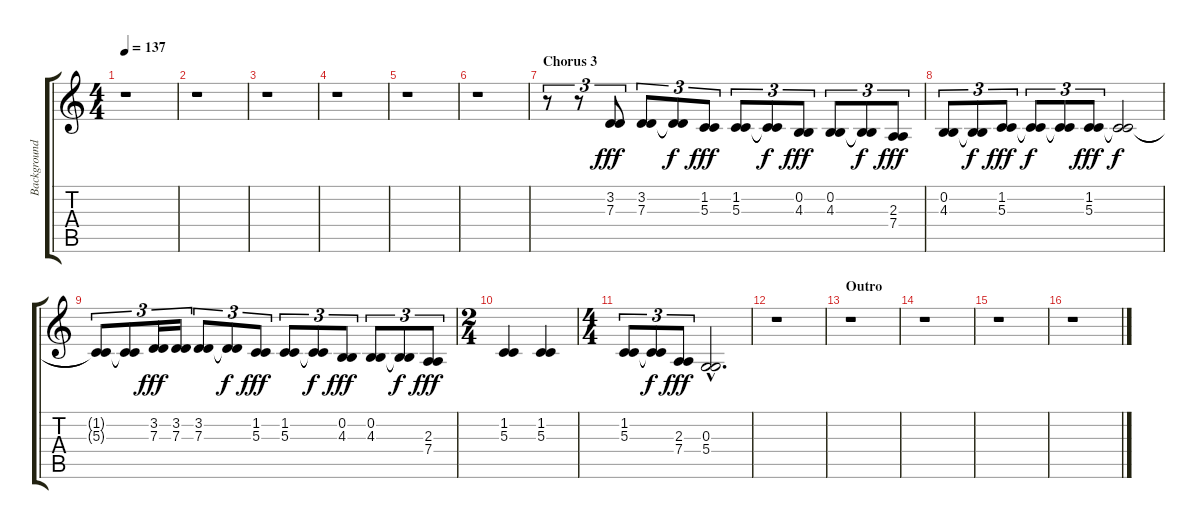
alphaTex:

\track ("Background Vocals" "Background") {instrument lead1square}
\staff {score tabs}
\tuning (E4 B3 G3 D3 A2 E2) {hide}
\ts (4 4)
\tempo 137
\clef g2
\ks c
r.1{dy f} |
r.1 |
r.1 |
r.1 |
r.1 |
r.1 |
\section ("" "Chorus 3")
r.8{tu (3 2)} r.8{tu (3 2)} (3.2 7.3).8{tu (3 2) dy fff} (3.2 7.3).8{tu (3 2)} (3.2{t} 7.3{t}).8{tu (3 2) dy f} (1.2 5.3).8{tu (3 2) dy fff} (1.2 5.3).8{tu (3 2)} (1.2{t} 5.3{t}).8{tu (3 2) dy f} (0.2 4.3).8{tu (3 2) dy fff} (0.2 4.3).8{tu (3 2)} (0.2{t} 4.3{t}).8{tu (3 2) dy f} (2.3 7.4).8{tu (3 2) dy fff} |
(0.2 4.3).8{tu (3 2)} (0.2{t} 4.3{t}).8{tu (3 2) dy f} (1.2 5.3).8{tu (3 2) dy fff} (1.2{t} 5.3{t}).8{tu (3 2) dy f} (1.2{t} 5.3{t}).8{tu (3 2)} (1.2 5.3).8{tu (3 2) dy fff} (1.2{t} 5.3{t}).2{dy f} |
(1.2{t} 5.3{t}).8{tu (3 2)} (1.2{t} 5.3{t}).8{tu (3 2)} (3.2 7.3).16{tu (3 2) dy fff} (3.2 7.3).16{tu (3 2)} (3.2 7.3).8{tu (3 2)} (3.2{t} 7.3{t}).8{tu (3 2) dy f} (1.2 5.3).8{tu (3 2) dy fff} (1.2 5.3).8{tu (3 2)} (1.2{t} 5.3{t}).8{tu (3 2) dy f} (0.2 4.3).8{tu (3 2) dy fff} (0.2 4.3).8{tu (3 2)} (0.2{t} 4.3{t}).8{tu (3 2) dy f} (2.3 7.4).8{tu (3 2) dy fff} |
\ts (2 4)
(1.2 5.3).4 (1.2 5.3).4 |
\ts (4 4)
(1.2 5.3).8{tu (3 2)} (1.2{t} 5.3{t}).8{tu (3 2) dy f} (2.3 7.4).8{tu (3 2) dy fff} (0.3{hac} 5.4{hac}).2{d volume 2} |
r.1 |
\section ("" "Outro")
r.1 |
r.1 |
r.1 |
r.1
